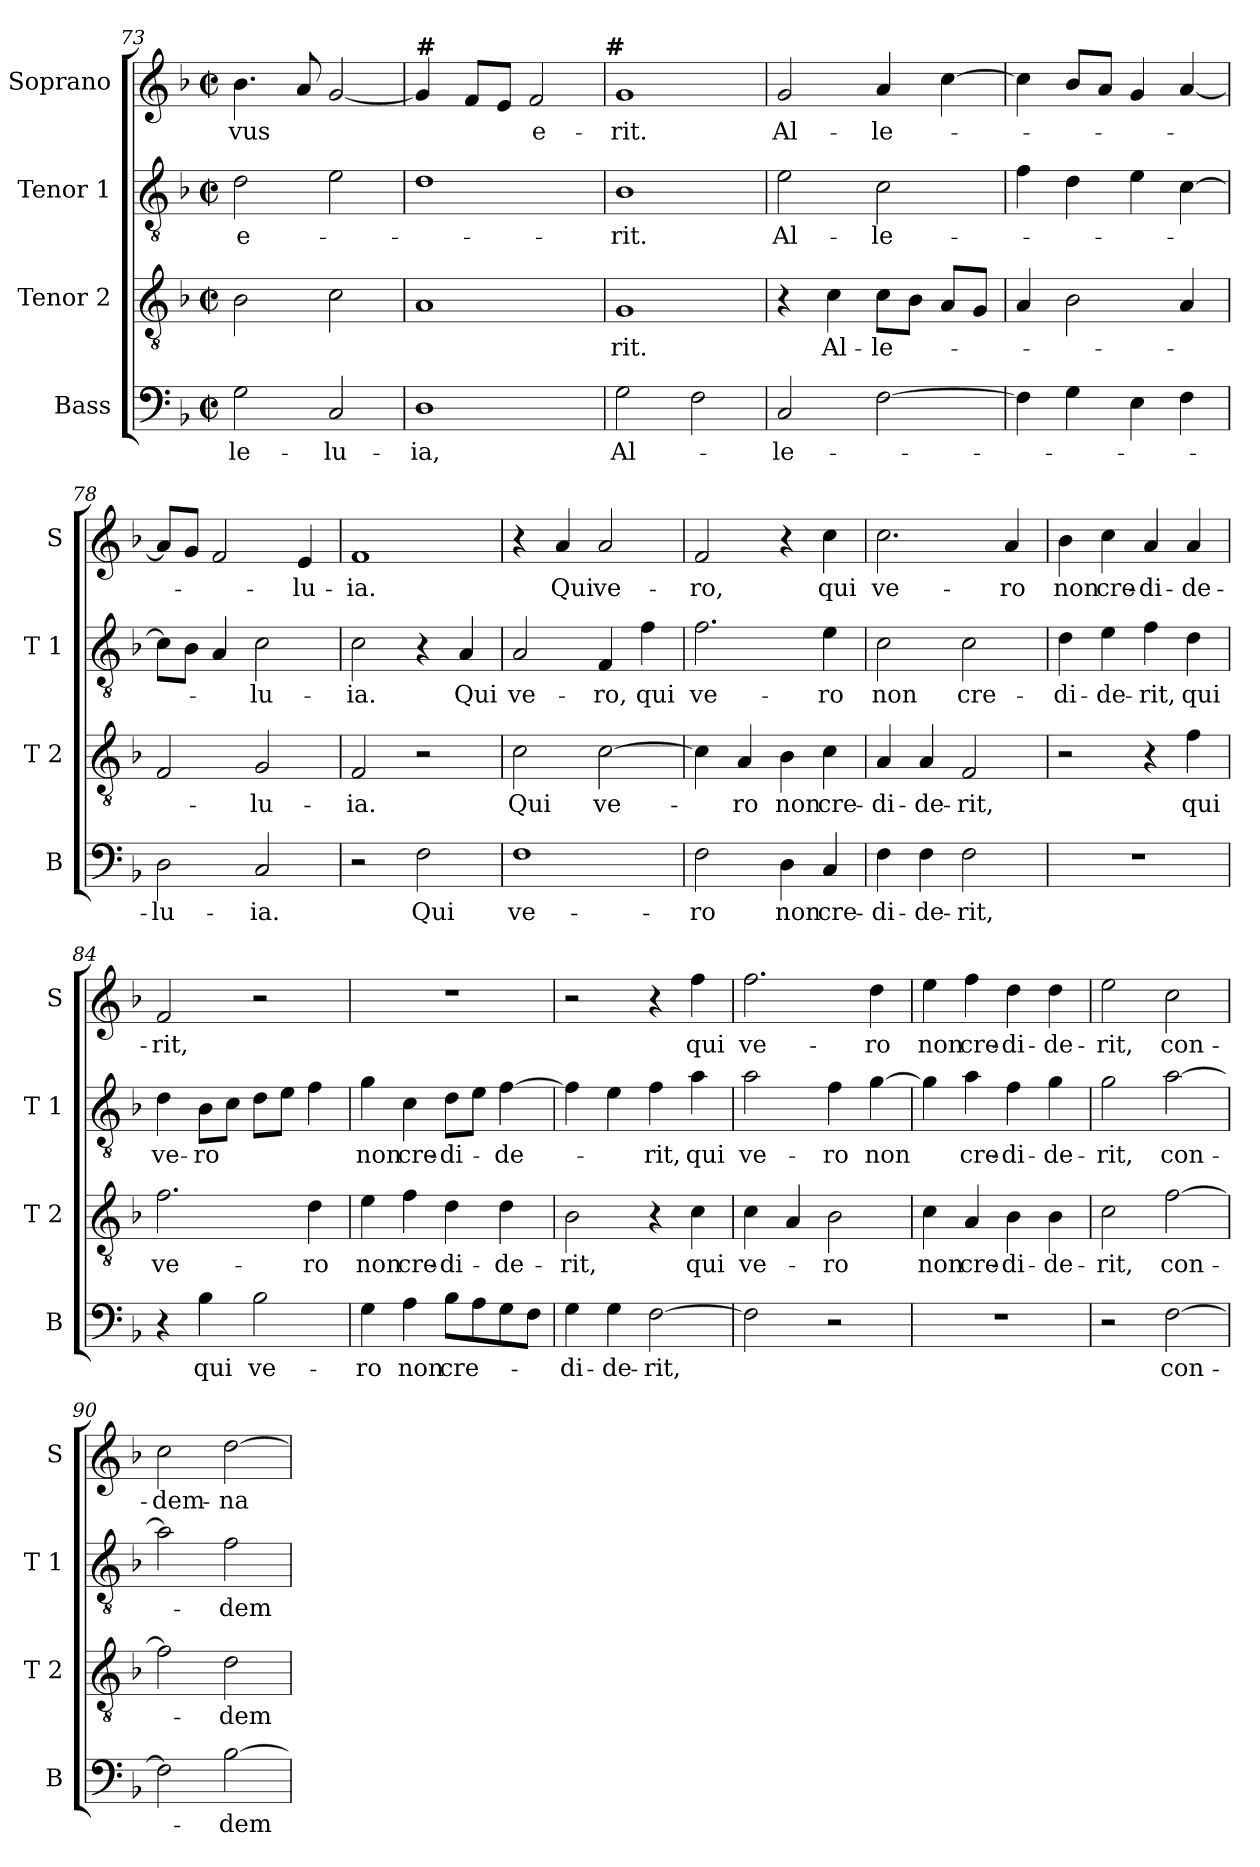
**kern	**text	**kern	**text	**kern	**text	**kern	**text
*part4	*part4	*part3	*part3	*part2	*part2	*part1	*part1
*staff4	*staff4	*staff3	*staff3	*staff2	*staff2	*staff1	*staff1
*I"Bass	*	*I"Tenor 2	*	*I"Tenor 1	*	*I"Soprano	*
*I'B	*	*I'T 2	*	*I'T 1	*	*I'S	*
*clefF4	*	*clefGv2	*	*clefGv2	*	*clefG2	*
*k[b-]	*	*k[b-]	*	*k[b-]	*	*k[b-]	*
*F:	*	*F:	*	*F:	*	*F:	*
*M2/2	*	*M2/2	*	*M2/2	*	*M2/2	*
*met(c|)	*	*met(c|)	*	*met(c|)	*	*met(c|)	*
=73	=73	=73	=73	=73	=73	=73	=73
2G\	-le-	2B-\	.	2d\	e-	4.b-\	-vus
.	.	.	.	.	.	8a/	.
2C/	-lu-	2c\	.	2e\	.	[2g/	.
=74	=74	=74	=74	=74	=74	=74	=74
!	!	!	!	!	!	!LO:TX:a:B:t=#	!
1D	-ia,	1A	.	1d	.	4g/]	.
.	.	.	.	.	.	8f/L	.
.	.	.	.	.	.	8e/J	.
.	.	.	.	.	.	2f/	e-
!	!	!	!	!	!	!LO:TX:a:B:t=#	!
=75	=75	=75	=75	=75	=75	=75	=75
2G\	Al-	1G	-rit.	1B-	-rit.	1g	-rit.
2F\	.	.	.	.	.	.	.
=76	=76	=76	=76	=76	=76	=76	=76
2C/	-le-	4r	.	2e\	Al-	2g/	Al-
.	.	4c\	Al-	.	.	.	.
[2F\	.	8c\L	-le-	2c\	-le-	4a/	-le-
.	.	8B-\J	.	.	.	.	.
.	.	8A/L	.	.	.	[4cc\	.
.	.	8G/J	.	.	.	.	.
=77	=77	=77	=77	=77	=77	=77	=77
4F\]	.	4A/	.	4f\	.	4cc\]	.
4G\	.	2B-\	.	4d\	.	8b-/L	.
.	.	.	.	.	.	8a/J	.
4E\	.	.	.	4e\	.	4g/	.
4F\	.	4A/	.	[4c\	.	[4a/	.
!!LO:LB:g=z
=78	=78	=78	=78	=78	=78	=78	=78
2D\	-lu-	2F/	.	8c\L]	.	8a/L]	.
.	.	.	.	8B-\J	.	8g/J	.
.	.	.	.	4A/	.	2f/	.
2C/	-ia.	2G/	-lu-	2c\	-lu-	.	.
.	.	.	.	.	.	4e/	-lu-
=79	=79	=79	=79	=79	=79	=79	=79
2r	.	2F/	-ia.	2c\	-ia.	1f	-ia.
2F\	Qui	2r	.	4r	.	.	.
.	.	.	.	4A/	Qui	.	.
=80	=80	=80	=80	=80	=80	=80	=80
1F	ve-	2c\	Qui	2A/	ve-	4r	.
.	.	.	.	.	.	4a/	Qui
.	.	[2c\	ve-	4F/	-ro,	2a/	ve-
.	.	.	.	4f\	qui	.	.
=81	=81	=81	=81	=81	=81	=81	=81
2F\	-ro	4c\]	.	2.f\	ve-	2f/	-ro,
.	.	4A/	-ro	.	.	.	.
4D\	non	4B-\	non	.	.	4r	.
4C/	cre-	4c\	cre-	4e\	-ro	4cc\	qui
=82	=82	=82	=82	=82	=82	=82	=82
4F\	-di-	4A/	-di-	2c\	non	2.cc\	ve-
4F\	-de-	4A/	-de-	.	.	.	.
2F\	-rit,	2F/	-rit,	2c\	cre-	.	.
.	.	.	.	.	.	4a/	-ro
=83	=83	=83	=83	=83	=83	=83	=83
1r	.	2r	.	4d\	-di-	4b-\	non
.	.	.	.	4e\	-de-	4cc\	cre-
.	.	4r	.	4f\	-rit,	4a/	-di-
.	.	4f\	qui	4d\	qui	4a/	-de-
!!LO:LB:g=z
=84	=84	=84	=84	=84	=84	=84	=84
4r	.	2.f\	ve-	4d\	ve-	2f/	-rit,
4B-\	qui	.	.	8B-\L	-ro	.	.
.	.	.	.	8c\J	.	.	.
2B-\	ve-	.	.	8d\L	.	2r	.
.	.	.	.	8e\J	.	.	.
.	.	4d\	-ro	4f\	.	.	.
=85	=85	=85	=85	=85	=85	=85	=85
4G\	-ro	4e\	non	4g\	non	1r	.
4A\	non	4f\	cre-	4c\	cre-	.	.
8B-\L	cre-	4d\	-di-	8d\L	-di-	.	.
8A\	.	.	.	8e\J	.	.	.
8G\	.	4d\	-de-	[4f\	-de-	.	.
8F\J	.	.	.	.	.	.	.
=86	=86	=86	=86	=86	=86	=86	=86
4G\	-di-	2B-\	-rit,	4f\]	.	2r	.
4G\	-de-	.	.	4e\	.	.	.
[2F\	-rit,	4r	.	4f\	-rit,	4r	.
.	.	4c\	qui	4a\	qui	4ff\	qui
=87	=87	=87	=87	=87	=87	=87	=87
2F\]	.	4c\	ve-	2a\	ve-	2.ff\	ve-
.	.	4A/	.	.	.	.	.
2r	.	2B-\	-ro	4f\	-ro	.	.
.	.	.	.	[4g\	non	4dd\	-ro
=88	=88	=88	=88	=88	=88	=88	=88
1r	.	4c\	non	4g\]	.	4ee\	non
.	.	4A/	cre-	4a\	cre-	4ff\	cre-
.	.	4B-\	-di-	4f\	-di-	4dd\	-di-
.	.	4B-\	-de-	4g\	-de-	4dd\	-de-
=89	=89	=89	=89	=89	=89	=89	=89
2r	.	2c\	-rit,	2g\	-rit,	2ee\	-rit,
[2F\	con-	[2f\	con-	[2a\	con-	2cc\	con-
!!LO:PB:g=z
=90	=90	=90	=90	=90	=90	=90	=90
2F\]	.	2f\]	.	2a\]	.	2cc\	-dem-
[2B-\	-dem-	2d\	-dem	2f\	-dem-	[2dd\	-na-
=	=	=	=	=	=	=	=
*-	*-	*-	*-	*-	*-	*-	*-
